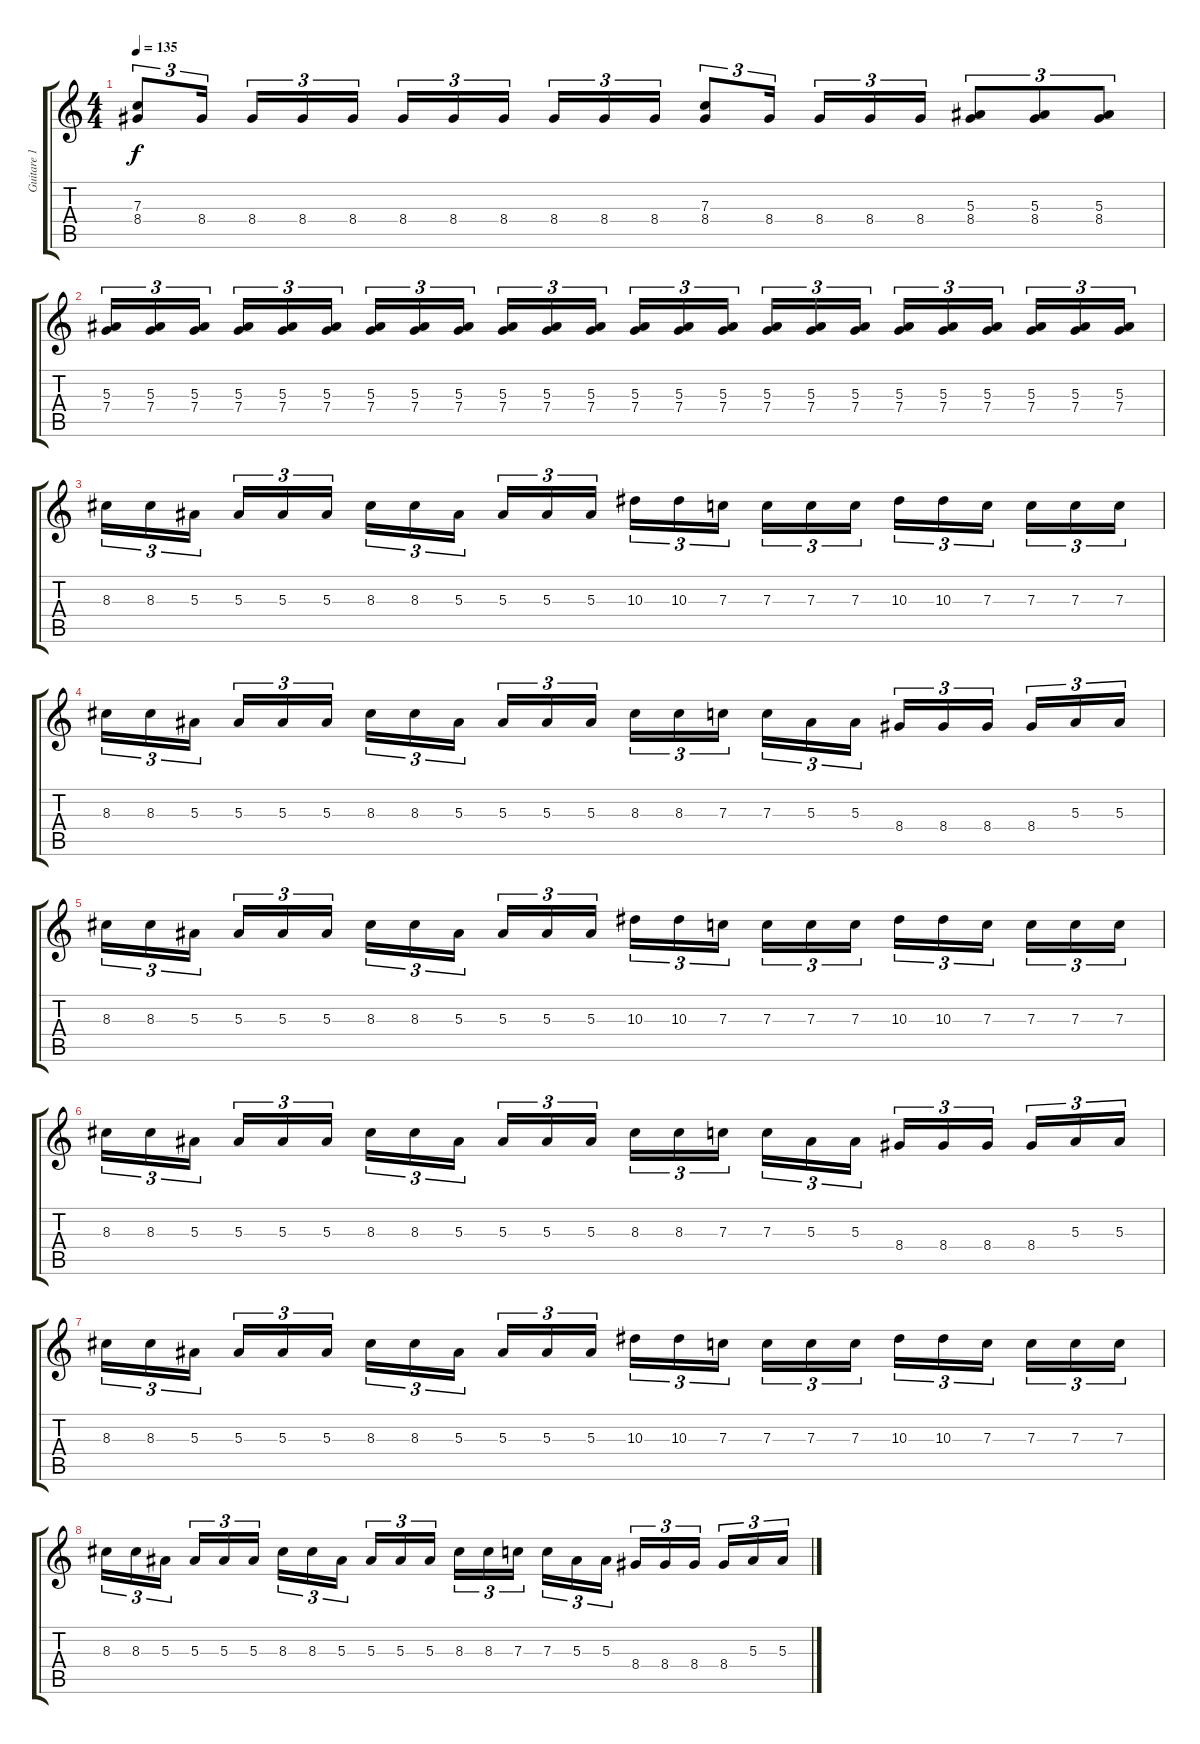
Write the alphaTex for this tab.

\track ("Guitare 1" "Guitare 1") {instrument distortionguitar}
\staff {score tabs}
\tuning (D4 A3 F3 C3 G2 D2) {hide}
\ts (4 4)
\tempo 135
\clef g2
\ks c
(7.3 8.4).8{tu (3 2) dy f} 8.4.16{tu (3 2) beam splitsecondary} 8.4.16{tu (3 2)} 8.4.16{tu (3 2)} 8.4.16{tu (3 2)} 8.4.16{tu (3 2)} 8.4.16{tu (3 2)} 8.4.16{tu (3 2) beam splitsecondary} 8.4.16{tu (3 2)} 8.4.16{tu (3 2)} 8.4.16{tu (3 2)} (7.3 8.4).8{tu (3 2)} 8.4.16{tu (3 2) beam splitsecondary} 8.4.16{tu (3 2)} 8.4.16{tu (3 2)} 8.4.16{tu (3 2)} (5.3 8.4).8{tu (3 2)} (5.3 8.4).8{tu (3 2)} (5.3 8.4).8{tu (3 2)} |
(5.3 7.4).16{tu (3 2)} (5.3 7.4).16{tu (3 2)} (5.3 7.4).16{tu (3 2) beam splitsecondary} (5.3 7.4).16{tu (3 2)} (5.3 7.4).16{tu (3 2)} (5.3 7.4).16{tu (3 2)} (5.3 7.4).16{tu (3 2)} (5.3 7.4).16{tu (3 2)} (5.3 7.4).16{tu (3 2) beam splitsecondary} (5.3 7.4).16{tu (3 2)} (5.3 7.4).16{tu (3 2)} (5.3 7.4).16{tu (3 2)} (5.3 7.4).16{tu (3 2)} (5.3 7.4).16{tu (3 2)} (5.3 7.4).16{tu (3 2) beam splitsecondary} (5.3 7.4).16{tu (3 2)} (5.3 7.4).16{tu (3 2)} (5.3 7.4).16{tu (3 2)} (5.3 7.4).16{tu (3 2)} (5.3 7.4).16{tu (3 2)} (5.3 7.4).16{tu (3 2) beam splitsecondary} (5.3 7.4).16{tu (3 2)} (5.3 7.4).16{tu (3 2)} (5.3 7.4).16{tu (3 2)} |
8.3.16{tu (3 2)} 8.3.16{tu (3 2)} 5.3.16{tu (3 2) beam splitsecondary} 5.3.16{tu (3 2)} 5.3.16{tu (3 2)} 5.3.16{tu (3 2)} 8.3.16{tu (3 2)} 8.3.16{tu (3 2)} 5.3.16{tu (3 2) beam splitsecondary} 5.3.16{tu (3 2)} 5.3.16{tu (3 2)} 5.3.16{tu (3 2)} 10.3.16{tu (3 2)} 10.3.16{tu (3 2)} 7.3.16{tu (3 2) beam splitsecondary} 7.3.16{tu (3 2)} 7.3.16{tu (3 2)} 7.3.16{tu (3 2)} 10.3.16{tu (3 2)} 10.3.16{tu (3 2)} 7.3.16{tu (3 2) beam splitsecondary} 7.3.16{tu (3 2)} 7.3.16{tu (3 2)} 7.3.16{tu (3 2)} |
8.3.16{tu (3 2)} 8.3.16{tu (3 2)} 5.3.16{tu (3 2) beam splitsecondary} 5.3.16{tu (3 2)} 5.3.16{tu (3 2)} 5.3.16{tu (3 2)} 8.3.16{tu (3 2)} 8.3.16{tu (3 2)} 5.3.16{tu (3 2) beam splitsecondary} 5.3.16{tu (3 2)} 5.3.16{tu (3 2)} 5.3.16{tu (3 2)} 8.3.16{tu (3 2)} 8.3.16{tu (3 2)} 7.3.16{tu (3 2) beam splitsecondary} 7.3.16{tu (3 2)} 5.3.16{tu (3 2)} 5.3.16{tu (3 2)} 8.4.16{tu (3 2)} 8.4.16{tu (3 2)} 8.4.16{tu (3 2) beam splitsecondary} 8.4.16{tu (3 2)} 5.3.16{tu (3 2)} 5.3.16{tu (3 2)} |
8.3.16{tu (3 2)} 8.3.16{tu (3 2)} 5.3.16{tu (3 2) beam splitsecondary} 5.3.16{tu (3 2)} 5.3.16{tu (3 2)} 5.3.16{tu (3 2)} 8.3.16{tu (3 2)} 8.3.16{tu (3 2)} 5.3.16{tu (3 2) beam splitsecondary} 5.3.16{tu (3 2)} 5.3.16{tu (3 2)} 5.3.16{tu (3 2)} 10.3.16{tu (3 2)} 10.3.16{tu (3 2)} 7.3.16{tu (3 2) beam splitsecondary} 7.3.16{tu (3 2)} 7.3.16{tu (3 2)} 7.3.16{tu (3 2)} 10.3.16{tu (3 2)} 10.3.16{tu (3 2)} 7.3.16{tu (3 2) beam splitsecondary} 7.3.16{tu (3 2)} 7.3.16{tu (3 2)} 7.3.16{tu (3 2)} |
8.3.16{tu (3 2)} 8.3.16{tu (3 2)} 5.3.16{tu (3 2) beam splitsecondary} 5.3.16{tu (3 2)} 5.3.16{tu (3 2)} 5.3.16{tu (3 2)} 8.3.16{tu (3 2)} 8.3.16{tu (3 2)} 5.3.16{tu (3 2) beam splitsecondary} 5.3.16{tu (3 2)} 5.3.16{tu (3 2)} 5.3.16{tu (3 2)} 8.3.16{tu (3 2)} 8.3.16{tu (3 2)} 7.3.16{tu (3 2) beam splitsecondary} 7.3.16{tu (3 2)} 5.3.16{tu (3 2)} 5.3.16{tu (3 2)} 8.4.16{tu (3 2)} 8.4.16{tu (3 2)} 8.4.16{tu (3 2) beam splitsecondary} 8.4.16{tu (3 2)} 5.3.16{tu (3 2)} 5.3.16{tu (3 2)} |
8.3.16{tu (3 2)} 8.3.16{tu (3 2)} 5.3.16{tu (3 2) beam splitsecondary} 5.3.16{tu (3 2)} 5.3.16{tu (3 2)} 5.3.16{tu (3 2)} 8.3.16{tu (3 2)} 8.3.16{tu (3 2)} 5.3.16{tu (3 2) beam splitsecondary} 5.3.16{tu (3 2)} 5.3.16{tu (3 2)} 5.3.16{tu (3 2)} 10.3.16{tu (3 2)} 10.3.16{tu (3 2)} 7.3.16{tu (3 2) beam splitsecondary} 7.3.16{tu (3 2)} 7.3.16{tu (3 2)} 7.3.16{tu (3 2)} 10.3.16{tu (3 2)} 10.3.16{tu (3 2)} 7.3.16{tu (3 2) beam splitsecondary} 7.3.16{tu (3 2)} 7.3.16{tu (3 2)} 7.3.16{tu (3 2)} |
8.3.16{tu (3 2)} 8.3.16{tu (3 2)} 5.3.16{tu (3 2) beam splitsecondary} 5.3.16{tu (3 2)} 5.3.16{tu (3 2)} 5.3.16{tu (3 2)} 8.3.16{tu (3 2)} 8.3.16{tu (3 2)} 5.3.16{tu (3 2) beam splitsecondary} 5.3.16{tu (3 2)} 5.3.16{tu (3 2)} 5.3.16{tu (3 2)} 8.3.16{tu (3 2)} 8.3.16{tu (3 2)} 7.3.16{tu (3 2) beam splitsecondary} 7.3.16{tu (3 2)} 5.3.16{tu (3 2)} 5.3.16{tu (3 2)} 8.4.16{tu (3 2)} 8.4.16{tu (3 2)} 8.4.16{tu (3 2) beam splitsecondary} 8.4.16{tu (3 2)} 5.3.16{tu (3 2)} 5.3.16{tu (3 2)}
